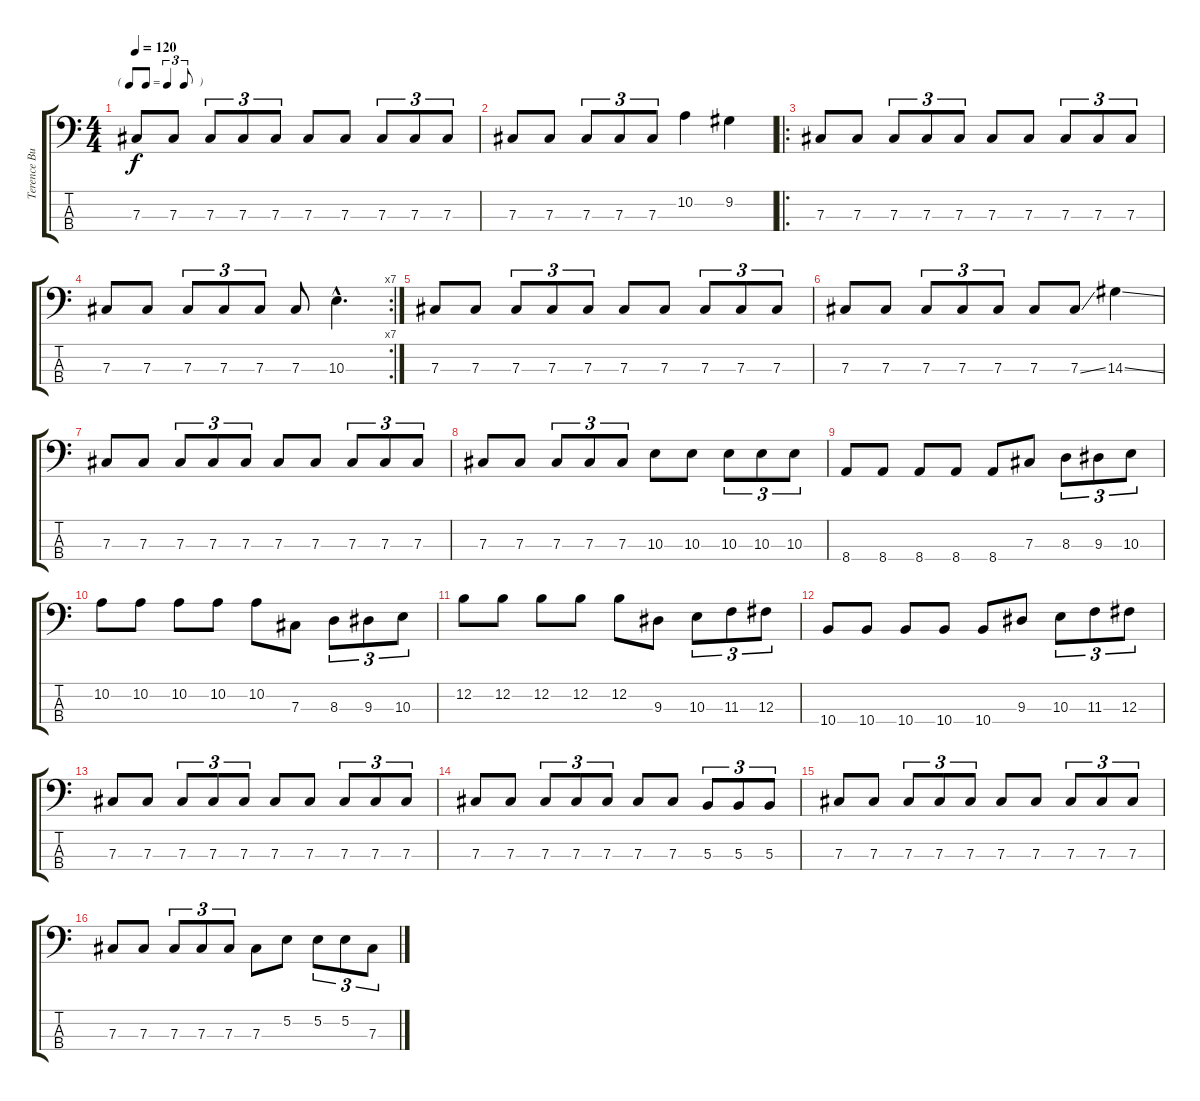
\track ("Terence Butler" "Terence Bu") {instrument electricbassfinger}
\staff {score tabs}
\tuning (E2 B1 Gb1 Db1) {hide}
\ts (4 4)
\tf triplet8th
\tempo 120
\clef f4
\ks c
7.3.8{dy f} 7.3.8 7.3.8{tu (3 2)} 7.3.8{tu (3 2)} 7.3.8{tu (3 2)} 7.3.8 7.3.8 7.3.8{tu (3 2)} 7.3.8{tu (3 2)} 7.3.8{tu (3 2)} |
7.3.8 7.3.8 7.3.8{tu (3 2)} 7.3.8{tu (3 2)} 7.3.8{tu (3 2)} 10.2.4 9.2.4 |
\ro
7.3.8 7.3.8 7.3.8{tu (3 2)} 7.3.8{tu (3 2)} 7.3.8{tu (3 2)} 7.3.8 7.3.8 7.3.8{tu (3 2)} 7.3.8{tu (3 2)} 7.3.8{tu (3 2)} |
\rc 7
7.3.8 7.3.8 7.3.8{tu (3 2)} 7.3.8{tu (3 2)} 7.3.8{tu (3 2)} 7.3.8 10.3{hac}.4{d} |
7.3.8 7.3.8 7.3.8{tu (3 2)} 7.3.8{tu (3 2)} 7.3.8{tu (3 2)} 7.3.8 7.3.8 7.3.8{tu (3 2)} 7.3.8{tu (3 2)} 7.3.8{tu (3 2)} |
7.3.8 7.3.8 7.3.8{tu (3 2)} 7.3.8{tu (3 2)} 7.3.8{tu (3 2)} 7.3.8 7.3{ss}.8 14.3{ss}.4 |
7.3.8 7.3.8 7.3.8{tu (3 2)} 7.3.8{tu (3 2)} 7.3.8{tu (3 2)} 7.3.8 7.3.8 7.3.8{tu (3 2)} 7.3.8{tu (3 2)} 7.3.8{tu (3 2)} |
7.3.8 7.3.8 7.3.8{tu (3 2)} 7.3.8{tu (3 2)} 7.3.8{tu (3 2)} 10.3.8 10.3.8 10.3.8{tu (3 2)} 10.3.8{tu (3 2)} 10.3.8{tu (3 2)} |
8.4.8 8.4.8 8.4.8 8.4.8 8.4.8 7.3.8 8.3.8{tu (3 2)} 9.3.8{tu (3 2)} 10.3.8{tu (3 2)} |
10.2.8 10.2.8 10.2.8 10.2.8 10.2.8 7.3.8 8.3.8{tu (3 2)} 9.3.8{tu (3 2)} 10.3.8{tu (3 2)} |
12.2.8 12.2.8 12.2.8 12.2.8 12.2.8 9.3.8 10.3.8{tu (3 2)} 11.3.8{tu (3 2)} 12.3.8{tu (3 2)} |
10.4.8 10.4.8 10.4.8 10.4.8 10.4.8 9.3.8 10.3.8{tu (3 2)} 11.3.8{tu (3 2)} 12.3.8{tu (3 2)} |
7.3.8 7.3.8 7.3.8{tu (3 2)} 7.3.8{tu (3 2)} 7.3.8{tu (3 2)} 7.3.8 7.3.8 7.3.8{tu (3 2)} 7.3.8{tu (3 2)} 7.3.8{tu (3 2)} |
7.3.8 7.3.8 7.3.8{tu (3 2)} 7.3.8{tu (3 2)} 7.3.8{tu (3 2)} 7.3.8 7.3.8 5.3.8{tu (3 2)} 5.3.8{tu (3 2)} 5.3.8{tu (3 2)} |
7.3.8 7.3.8 7.3.8{tu (3 2)} 7.3.8{tu (3 2)} 7.3.8{tu (3 2)} 7.3.8 7.3.8 7.3.8{tu (3 2)} 7.3.8{tu (3 2)} 7.3.8{tu (3 2)} |
7.3.8 7.3.8 7.3.8{tu (3 2)} 7.3.8{tu (3 2)} 7.3.8{tu (3 2)} 7.3.8 5.2.8 5.2.8{tu (3 2)} 5.2.8{tu (3 2)} 7.3.8{tu (3 2)}
